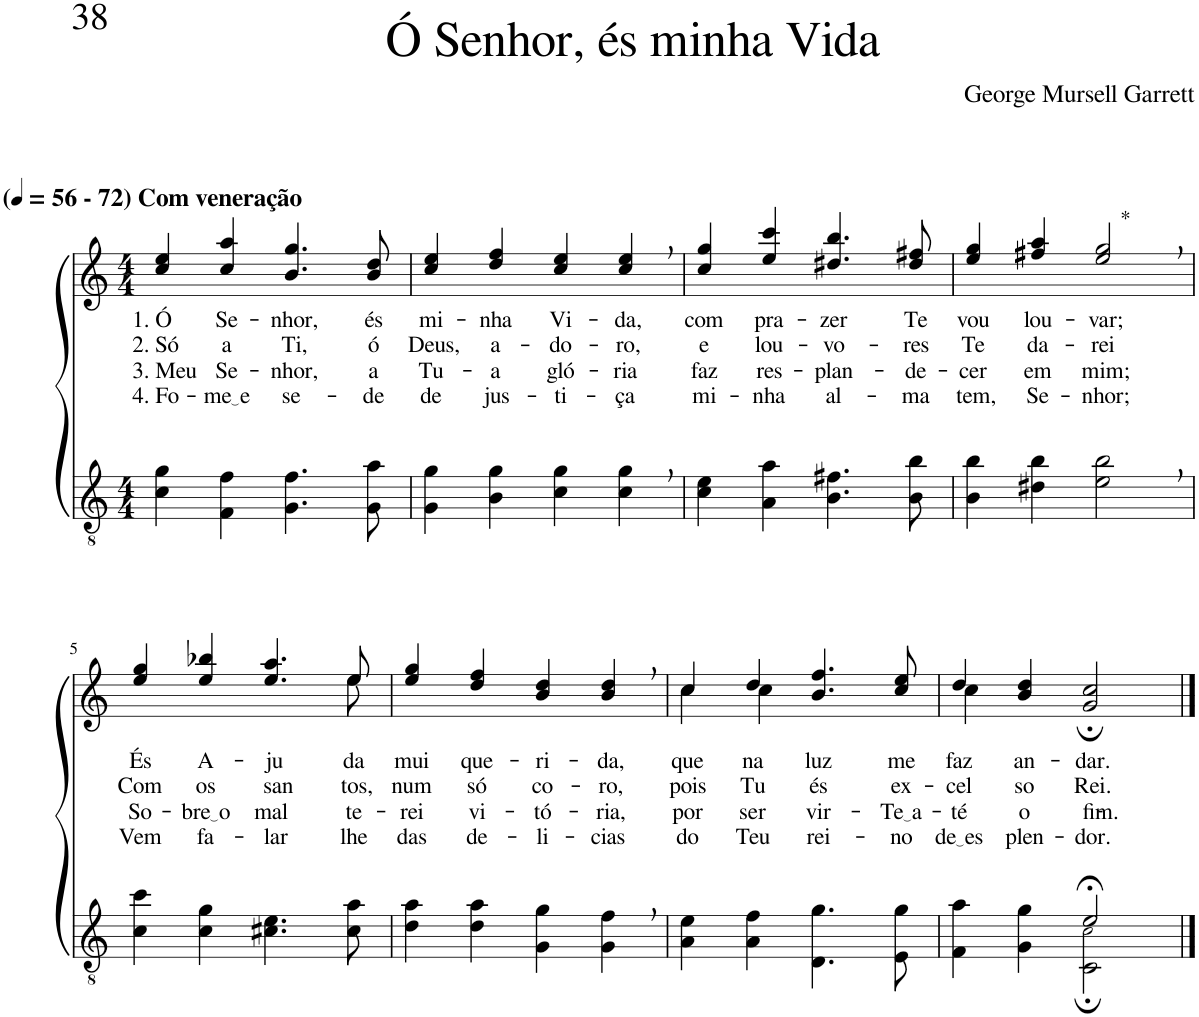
**kern	**kern	**text	**text	**text	**text
*part2	*part1	*part1	*part1	*part1	*part1
*staff2	*staff1	*staff1	*staff1	*staff1	*staff1
*I"Parte III e IV	*I"Parte I e II	*	*	*	*
*clefGv2	*clefG2	*	*	*	*
*Trd5c9	*Trd5c9	*	*	*	*
*k[]	*k[]	*	*	*	*
*M4/4	*M4/4	*	*	*	*
*MM56	*MM56	*	*	*	*
=1	=1	=1	=1	=1	=1
!	!LO:TX:a:B:t=(	!	!	!	!
!	!LO:TX:a:B:t=- 72) Com veneração	!	!	!	!
!	!	!LO:LY:b	!LO:LY:b	!LO:LY:b	!LO:LY:b
4c\ 4g\	4cc/ 4ee/	1. Ó	2. Só	3. Meu	4. Fo-
!	!	!LO:LY:b	!LO:LY:b	!LO:LY:b	!LO:LY:b
4F\ 4f\	4cc/ 4aa/	Se-	a	Se-	me e
!	!	!LO:LY:b	!LO:LY:b	!LO:LY:b	!LO:LY:b
4.G\ 4.f\	4.b/ 4.gg/	-nhor,	Ti,	-nhor,	se-
!	!	!LO:LY:b	!LO:LY:b	!LO:LY:b	!LO:LY:b
8G\ 8a\	8b/ 8dd/	és	ó	a	-de
=2	=2	=2	=2	=2	=2
!	!	!LO:LY:b	!LO:LY:b	!LO:LY:b	!LO:LY:b
4G\ 4g\	4cc/ 4ee/	mi-	Deus,	Tu-	de
!	!	!LO:LY:b	!LO:LY:b	!LO:LY:b	!LO:LY:b
4B\ 4g\	4dd/ 4ff/	-nha	a-	-a	jus-
!	!	!LO:LY:b	!LO:LY:b	!LO:LY:b	!LO:LY:b
4c\ 4g\	4cc/ 4ee/	Vi-	-do-	gló-	-ti-
!	!	!LO:LY:b	!LO:LY:b	!LO:LY:b	!LO:LY:b
4c\, 4g\,	4cc/, 4ee/,	-da,	-ro,	-ria	-ça
=3	=3	=3	=3	=3	=3
!	!	!LO:LY:b	!LO:LY:b	!LO:LY:b	!LO:LY:b
4c\ 4e\	4cc/ 4gg/	com	e	faz	mi-
!	!	!LO:LY:b	!LO:LY:b	!LO:LY:b	!LO:LY:b
4A\ 4a\	4ee/ 4ccc/	pra-	lou-	res-	-nha
!	!	!LO:LY:b	!LO:LY:b	!LO:LY:b	!LO:LY:b
4.B\ 4.f#X\	4.dd#X/ 4.bb/	-zer	-vo-	-plan-	al-
!	!	!LO:LY:b	!LO:LY:b	!LO:LY:b	!LO:LY:b
8B\ 8b\	8dd#/ 8ff#X/	Te	-res	-de-	-ma
=4	=4	=4	=4	=4	=4
!	!	!LO:LY:b	!LO:LY:b	!LO:LY:b	!LO:LY:b
4B\ 4b\	4ee/ 4gg/	vou	Te	-cer	tem,
!	!	!LO:LY:b	!LO:LY:b	!LO:LY:b	!LO:LY:b
4d#X\ 4b\	4ff#X/ 4aa/	lou-	da-	em	Se-
!	!LO:TX:a:t=*	!	!	!	!
!	!	!LO:LY:b	!LO:LY:b	!LO:LY:b	!LO:LY:b
2e\, 2b\,	2ee/, 2gg/,	-var;	-rei	mim;	-nhor;
!!LO:LB:g=z
=5	=5	=5	=5	=5	=5
!	!	!LO:LY:b	!LO:LY:b	!LO:LY:b	!LO:LY:b
*	*^	*	*	*	*
4c\ 4cc\	4ee/ 4gg/	2..ryy	És	Com	So-	Vem
!	!	!	!LO:LY:b	!LO:LY:b	!LO:LY:b	!LO:LY:b
4c\ 4g\	4ee/ 4bb-X/	.	A-	os	bre o	fa-
!	!	!	!LO:LY:b	!LO:LY:b	!LO:LY:b	!LO:LY:b
4.c#X\ 4.e\	4.ee/ 4.aa/	.	-ju-	san-	mal	-lar-
!	!	!	!LO:LY:b	!LO:LY:b	!LO:LY:b	!LO:LY:b
8c#\ 8a\	8ee/	8ee\	-da	-tos,	te-	-lhe
=6	=6	=6	=6	=6	=6	=6
!	!	!	!LO:LY:b	!LO:LY:b	!LO:LY:b	!LO:LY:b
*	*v	*v	*	*	*	*
4d\ 4a\	4ee/ 4gg/	mui	num	-rei	das
!	!	!LO:LY:b	!LO:LY:b	!LO:LY:b	!LO:LY:b
4d\ 4a\	4dd/ 4ff/	que-	só	vi-	de-
!	!	!LO:LY:b	!LO:LY:b	!LO:LY:b	!LO:LY:b
4G\ 4g\	4b/ 4dd/	-ri-	co-	-tó-	-li-
!	!	!LO:LY:b	!LO:LY:b	!LO:LY:b	!LO:LY:b
4G\, 4f\,	4b/, 4dd/,	-da,	-ro,	-ria,	-cias
=7	=7	=7	=7	=7	=7
*	*^	*	*	*	*
!	!	!	!LO:LY:b	!LO:LY:b	!LO:LY:b	!LO:LY:b
4A\ 4e\	4cc/	4cc\	que	pois	por	do
!	!	!	!LO:LY:b	!LO:LY:b	!LO:LY:b	!LO:LY:b
4A\ 4f\	4dd/	4cc\	na	Tu	ser-	Teu
!	!	!	!LO:LY:b	!LO:LY:b	!LO:LY:b	!LO:LY:b
4.D\ 4.g\	4.b/ 4.ff/	2ryy	luz	és	-vir-	rei-
!	!	!	!LO:LY:b	!LO:LY:b	!LO:LY:b	!LO:LY:b
8E\ 8g\	8cc/ 8ee/	.	me	ex-	Te a	-no
=8	=8	=8	=8	=8	=8	=8
*^	*	*	*	*	*	*
!	!	!	!	!LO:LY:b	!LO:LY:b	!LO:LY:b	!LO:LY:b
2ryy	4F\ 4a\	4cc\	4dd/	faz	-cel-	-té	de es
!	!	!	!	!LO:LY:b	!LO:LY:b	!LO:LY:b	!LO:LY:b
.	4G\ 4g\	2.ryy	4b/ 4dd/	an-	-so	o	plen-
!	!	!	!	!LO:LY:b	!LO:LY:b	!LO:LY:b	!LO:LY:b
2e;</	2C\; 2c!\;	.	2g/; 2cc/;	-dar.	Rei.	fim.-	-dor.
*v	*v	*	*	*	*	*	*
*	*v	*v	*	*	*	*
==	==	==	==	==	==
*-	*-	*-	*-	*-	*-
